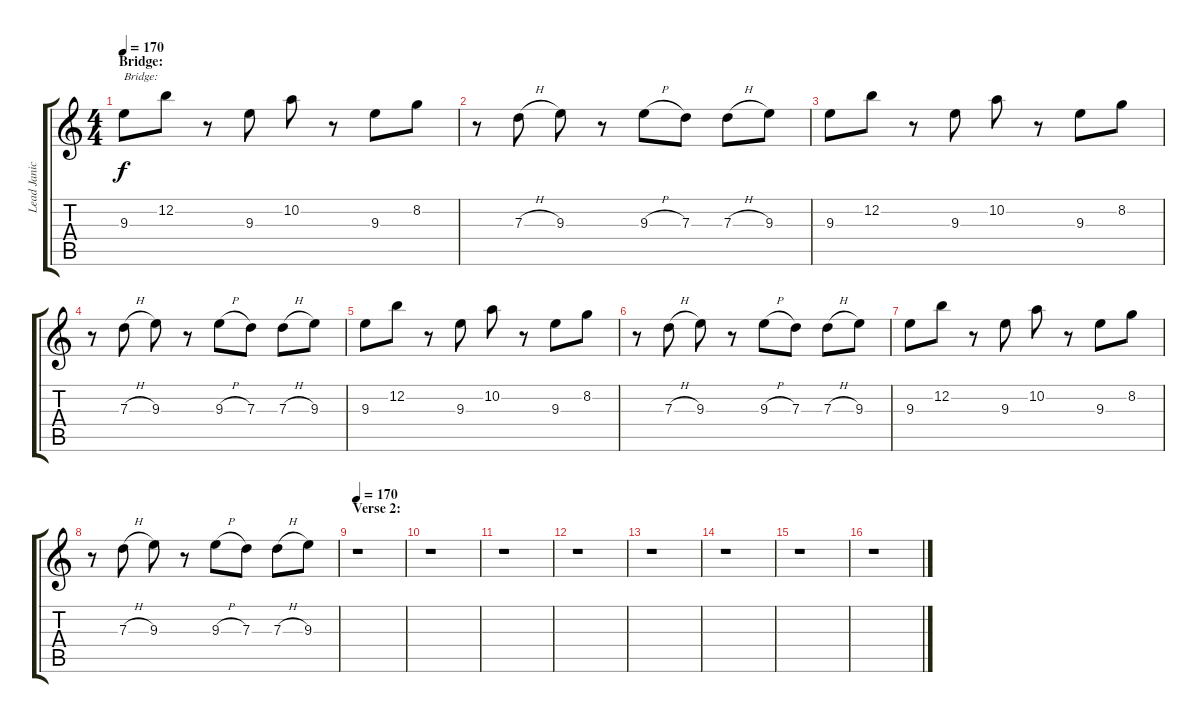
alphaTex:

\track ("Lead Janick Gers" "Lead Janic") {instrument overdrivenguitar}
\staff {score tabs}
\tuning (E4 B3 G3 D3 A2 E2) {hide}
\ts (4 4)
\section ("" "Bridge:")
\tempo 170
\clef g2
\ks c
9.3.8{txt "Bridge:" dy f instrument electricguitarmuted} 12.2.8 r.8 9.3.8 10.2.8 r.8 9.3.8 8.2.8 |
r.8 7.3{h}.8 9.3.8 r.8 9.3{h}.8 7.3.8 7.3{h}.8 9.3.8 |
9.3.8 12.2.8 r.8 9.3.8 10.2.8 r.8 9.3.8 8.2.8 |
r.8 7.3{h}.8 9.3.8 r.8 9.3{h}.8 7.3.8 7.3{h}.8 9.3.8 |
9.3.8 12.2.8 r.8 9.3.8 10.2.8 r.8 9.3.8 8.2.8 |
r.8 7.3{h}.8 9.3.8 r.8 9.3{h}.8 7.3.8 7.3{h}.8 9.3.8 |
9.3.8 12.2.8 r.8 9.3.8 10.2.8 r.8 9.3.8 8.2.8 |
r.8 7.3{h}.8 9.3.8 r.8 9.3{h}.8 7.3.8 7.3{h}.8 9.3.8 |
\section ("" "Verse 2:")
\tempo 170
r.1 |
r.1 |
r.1 |
r.1 |
r.1 |
r.1 |
r.1 |
r.1
